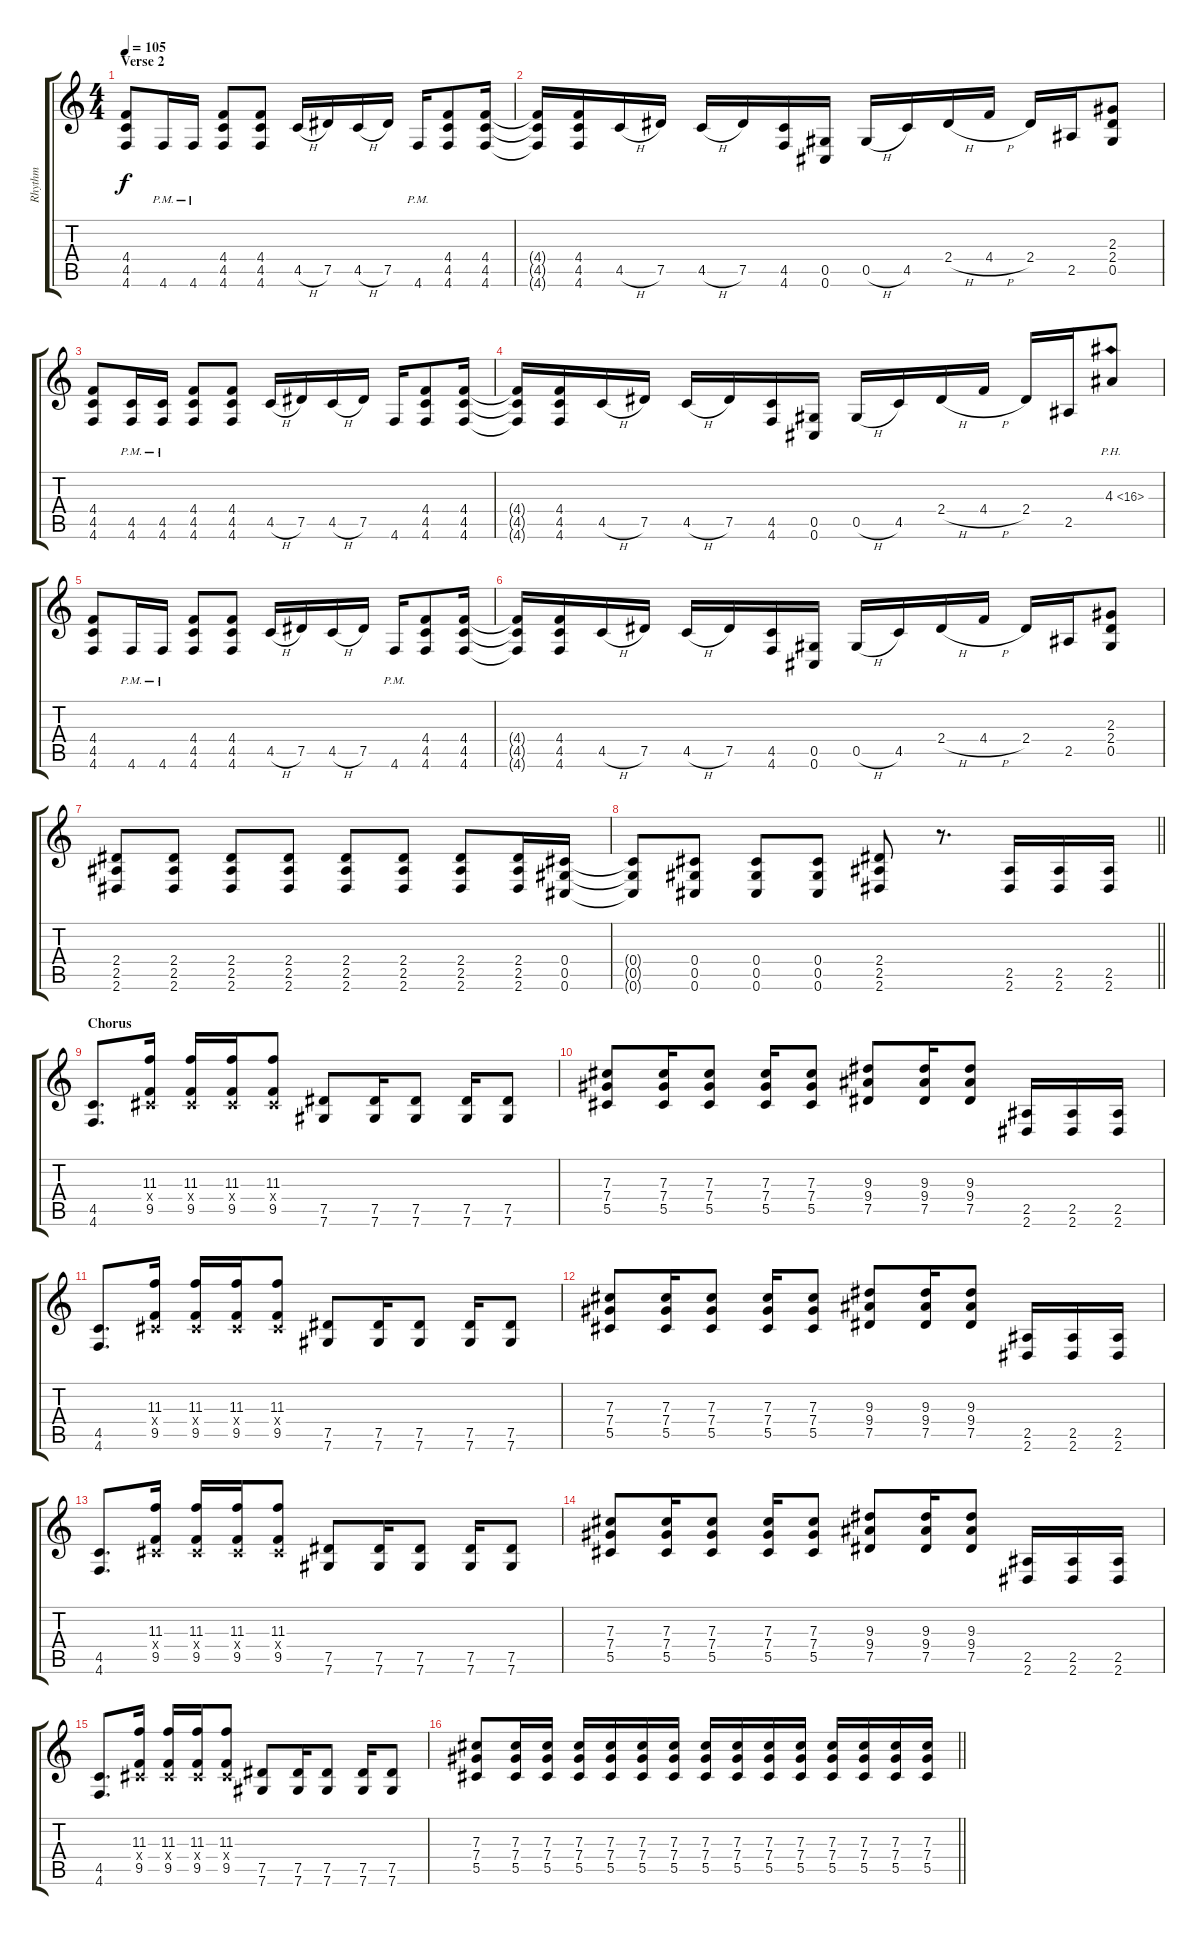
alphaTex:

\track ("Rhythm" "Rhythm") {instrument distortionguitar}
\staff {score tabs}
\tuning (Eb4 Bb3 Gb3 Db3 Ab2 Db2) {hide}
\ts (4 4)
\section ("" "Verse 2")
\tempo 105
\clef g2
\ks c
(4.4 4.5 4.6).8{dy f} 4.6{pm}.16 4.6{pm}.16 (4.4 4.5 4.6).8 (4.4 4.5 4.6).8 4.5{h}.16 7.5.16 4.5{h}.16 7.5.16 4.6{pm}.16 (4.4 4.5 4.6).8 (4.4 4.5 4.6).16 |
(4.4{t} 4.5{t} 4.6{t}).16 (4.4 4.5 4.6).16 4.5{h}.16 7.5.16 4.5{h}.16 7.5.16 (4.5 4.6).16 (0.5 0.6).16 0.5{h}.16 4.5.16 2.4{h}.16 4.4{h}.16 2.4.16 2.5.16 (2.3 2.4 0.5).8 |
(4.4 4.5 4.6).8 (4.5{pm} 4.6{pm}).16 (4.5{pm} 4.6{pm}).16 (4.4 4.5 4.6).8 (4.4 4.5 4.6).8 4.5{h}.16 7.5.16 4.5{h}.16 7.5.16 4.6.16 (4.4 4.5 4.6).8 (4.4 4.5 4.6).16 |
(4.4{t} 4.5{t} 4.6{t}).16 (4.4 4.5 4.6).16 4.5{h}.16 7.5.16 4.5{h}.16 7.5.16 (4.5 4.6).16 (0.5 0.6).16 0.5{h}.16 4.5.16 2.4{h}.16 4.4{h}.16 2.4.16 2.5.16 4.3{ph 12}.8 |
(4.4 4.5 4.6).8 4.6{pm}.16 4.6{pm}.16 (4.4 4.5 4.6).8 (4.4 4.5 4.6).8 4.5{h}.16 7.5.16 4.5{h}.16 7.5.16 4.6{pm}.16 (4.4 4.5 4.6).8 (4.4 4.5 4.6).16 |
(4.4{t} 4.5{t} 4.6{t}).16 (4.4 4.5 4.6).16 4.5{h}.16 7.5.16 4.5{h}.16 7.5.16 (4.5 4.6).16 (0.5 0.6).16 0.5{h}.16 4.5.16 2.4{h}.16 4.4{h}.16 2.4.16 2.5.16 (2.3 2.4 0.5).8 |
(2.4 2.5 2.6).8 (2.4 2.5 2.6).8 (2.4 2.5 2.6).8 (2.4 2.5 2.6).8 (2.4 2.5 2.6).8 (2.4 2.5 2.6).8 (2.4 2.5 2.6).8 (2.4 2.5 2.6).16 (0.4 0.5 0.6).16 |
\barLineRight lightlight
(0.4{t} 0.5{t} 0.6{t}).8 (0.4 0.5 0.6).8 (0.4 0.5 0.6).8 (0.4 0.5 0.6).8 (2.4 2.5 2.6).8 r.8{d} (2.5 2.6).16 (2.5 2.6).16 (2.5 2.6).16 |
\section ("" "Chorus")
(4.5 4.6).8{d} (11.3 0.4{x} 9.5).16 (11.3 0.4{x} 9.5).16 (11.3 0.4{x} 9.5).16 (11.3 0.4{x} 9.5).8 (7.5 7.6).8 (7.5 7.6).16 (7.5 7.6).8 (7.5 7.6).16 (7.5 7.6).8 |
(7.3 7.4 5.5).8 (7.3 7.4 5.5).16 (7.3 7.4 5.5).8 (7.3 7.4 5.5).16 (7.3 7.4 5.5).8 (9.3 9.4 7.5).8 (9.3 9.4 7.5).16 (9.3 9.4 7.5).8 (2.5 2.6).16 (2.5 2.6).16 (2.5 2.6).16 |
(4.5 4.6).8{d} (11.3 0.4{x} 9.5).16 (11.3 0.4{x} 9.5).16 (11.3 0.4{x} 9.5).16 (11.3 0.4{x} 9.5).8 (7.5 7.6).8 (7.5 7.6).16 (7.5 7.6).8 (7.5 7.6).16 (7.5 7.6).8 |
(7.3 7.4 5.5).8 (7.3 7.4 5.5).16 (7.3 7.4 5.5).8 (7.3 7.4 5.5).16 (7.3 7.4 5.5).8 (9.3 9.4 7.5).8 (9.3 9.4 7.5).16 (9.3 9.4 7.5).8 (2.5 2.6).16 (2.5 2.6).16 (2.5 2.6).16 |
(4.5 4.6).8{d} (11.3 0.4{x} 9.5).16 (11.3 0.4{x} 9.5).16 (11.3 0.4{x} 9.5).16 (11.3 0.4{x} 9.5).8 (7.5 7.6).8 (7.5 7.6).16 (7.5 7.6).8 (7.5 7.6).16 (7.5 7.6).8 |
(7.3 7.4 5.5).8 (7.3 7.4 5.5).16 (7.3 7.4 5.5).8 (7.3 7.4 5.5).16 (7.3 7.4 5.5).8 (9.3 9.4 7.5).8 (9.3 9.4 7.5).16 (9.3 9.4 7.5).8 (2.5 2.6).16 (2.5 2.6).16 (2.5 2.6).16 |
(4.5 4.6).8{d} (11.3 0.4{x} 9.5).16 (11.3 0.4{x} 9.5).16 (11.3 0.4{x} 9.5).16 (11.3 0.4{x} 9.5).8 (7.5 7.6).8 (7.5 7.6).16 (7.5 7.6).8 (7.5 7.6).16 (7.5 7.6).8 |
\barLineRight lightlight
(7.3 7.4 5.5).8 (7.3 7.4 5.5).16 (7.3 7.4 5.5).16 (7.3 7.4 5.5).16 (7.3 7.4 5.5).16 (7.3 7.4 5.5).16 (7.3 7.4 5.5).16 (7.3 7.4 5.5).16 (7.3 7.4 5.5).16 (7.3 7.4 5.5).16 (7.3 7.4 5.5).16 (7.3 7.4 5.5).16 (7.3 7.4 5.5).16 (7.3 7.4 5.5).16 (7.3 7.4 5.5).16
